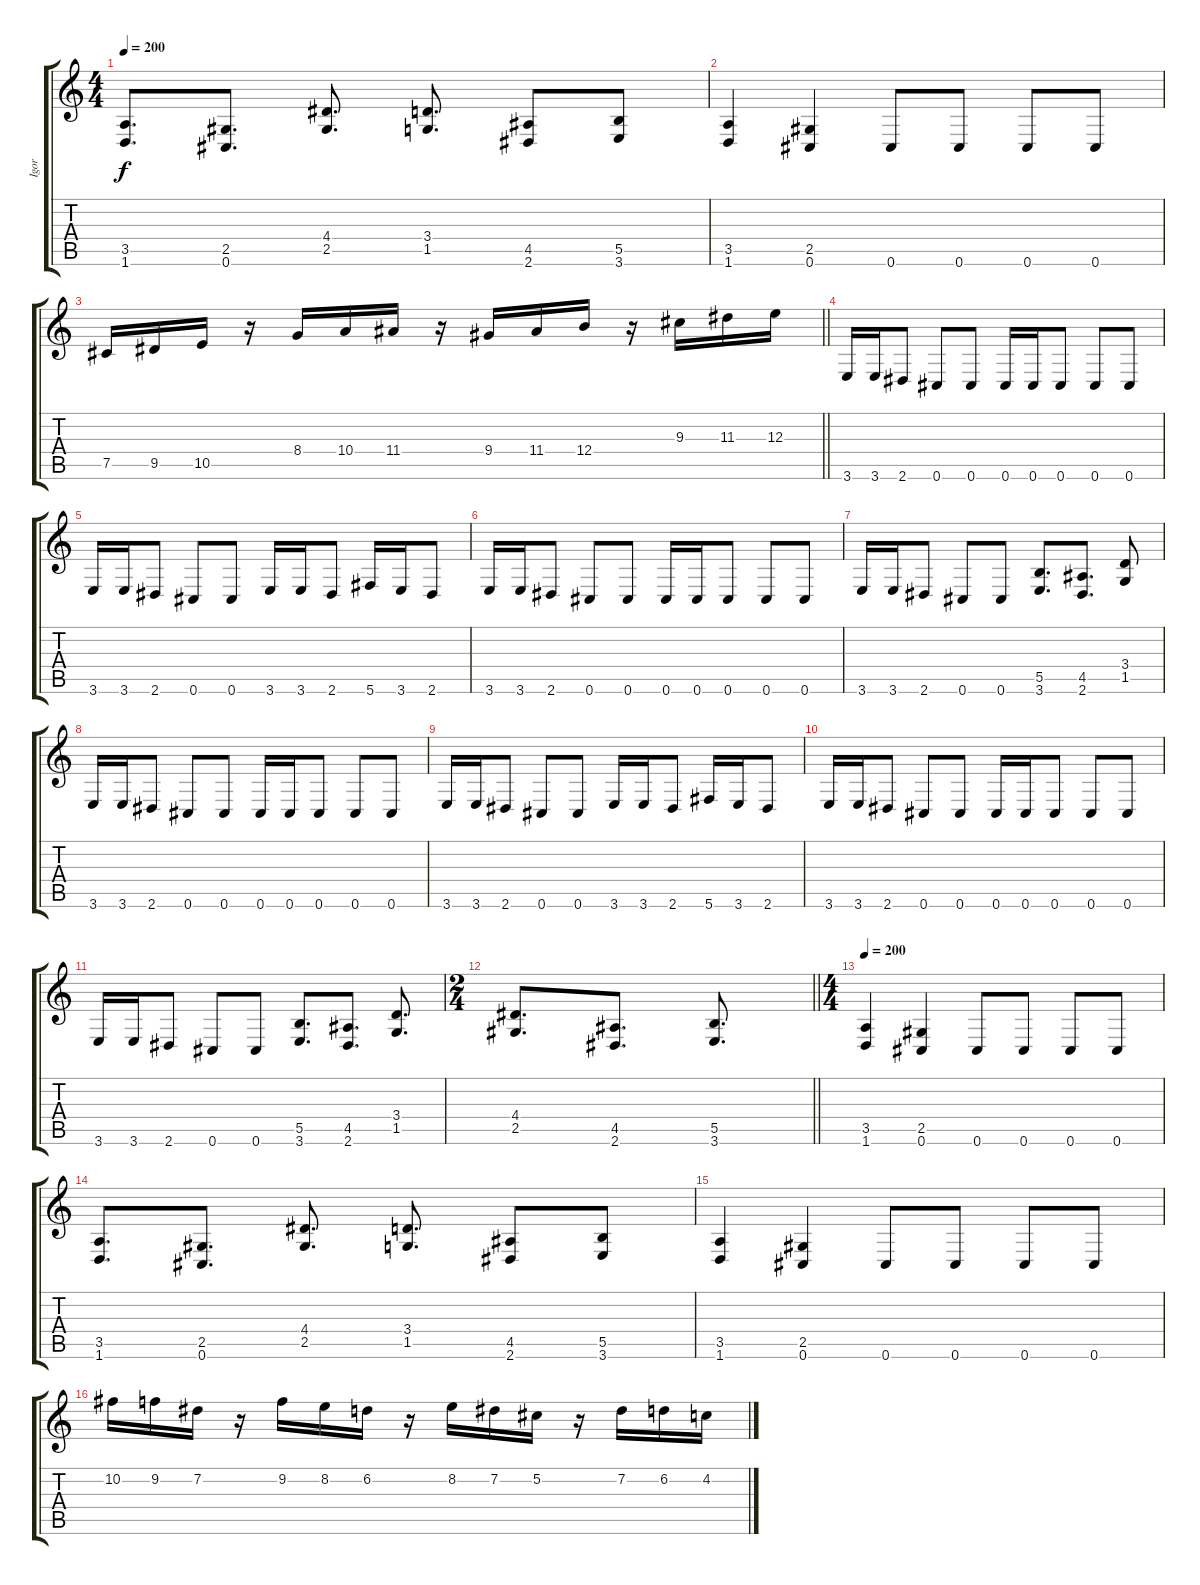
\track ("Igor" "Igor") {instrument overdrivenguitar}
\staff {score tabs}
\tuning (Db4 Ab3 E3 B2 Gb2 Db2) {hide}
\ts (4 4)
\tempo 200
\clef g2
\ks c
(3.5 1.6).8{d dy f} (2.5 0.6).8{d} (4.4 2.5).8{d} (3.4 1.5).8{d} (4.5 2.6).8 (5.5 3.6).8 |
(3.5 1.6).4 (2.5 0.6).4 0.6.8 0.6.8 0.6.8 0.6.8 |
\barLineRight lightlight
7.5.16 9.5.16 10.5.16 r.16 8.4.16 10.4.16 11.4.16 r.16 9.4.16 11.4.16 12.4.16 r.16 9.3.16 11.3.16 12.3.16 |
3.6.16 3.6.16 2.6.8 0.6.8 0.6.8 0.6.16 0.6.16 0.6.8 0.6.8 0.6.8 |
3.6.16 3.6.16 2.6.8 0.6.8 0.6.8 3.6.16 3.6.16 2.6.8 5.6.16 3.6.16 2.6.8 |
3.6.16 3.6.16 2.6.8 0.6.8 0.6.8 0.6.16 0.6.16 0.6.8 0.6.8 0.6.8 |
3.6.16 3.6.16 2.6.8 0.6.8 0.6.8 (5.5 3.6).8{d} (4.5 2.6).8{d} (3.4 1.5).8 |
3.6.16 3.6.16 2.6.8 0.6.8 0.6.8 0.6.16 0.6.16 0.6.8 0.6.8 0.6.8 |
3.6.16 3.6.16 2.6.8 0.6.8 0.6.8 3.6.16 3.6.16 2.6.8 5.6.16 3.6.16 2.6.8 |
3.6.16 3.6.16 2.6.8 0.6.8 0.6.8 0.6.16 0.6.16 0.6.8 0.6.8 0.6.8 |
3.6.16 3.6.16 2.6.8 0.6.8 0.6.8 (5.5 3.6).8{d} (4.5 2.6).8{d} (3.4 1.5).8{d} |
\ts (2 4)
\barLineRight lightlight
(4.4 2.5).8{d} (4.5 2.6).8{d} (5.5 3.6).8{d} |
\ts (4 4)
\tempo 200
(3.5 1.6).4 (2.5 0.6).4 0.6.8 0.6.8 0.6.8 0.6.8 |
(3.5 1.6).8{d} (2.5 0.6).8{d} (4.4 2.5).8{d} (3.4 1.5).8{d} (4.5 2.6).8 (5.5 3.6).8 |
(3.5 1.6).4 (2.5 0.6).4 0.6.8 0.6.8 0.6.8 0.6.8 |
10.2.16 9.2.16 7.2.16 r.16 9.2.16 8.2.16 6.2.16 r.16 8.2.16 7.2.16 5.2.16 r.16 7.2.16 6.2.16 4.2.16
